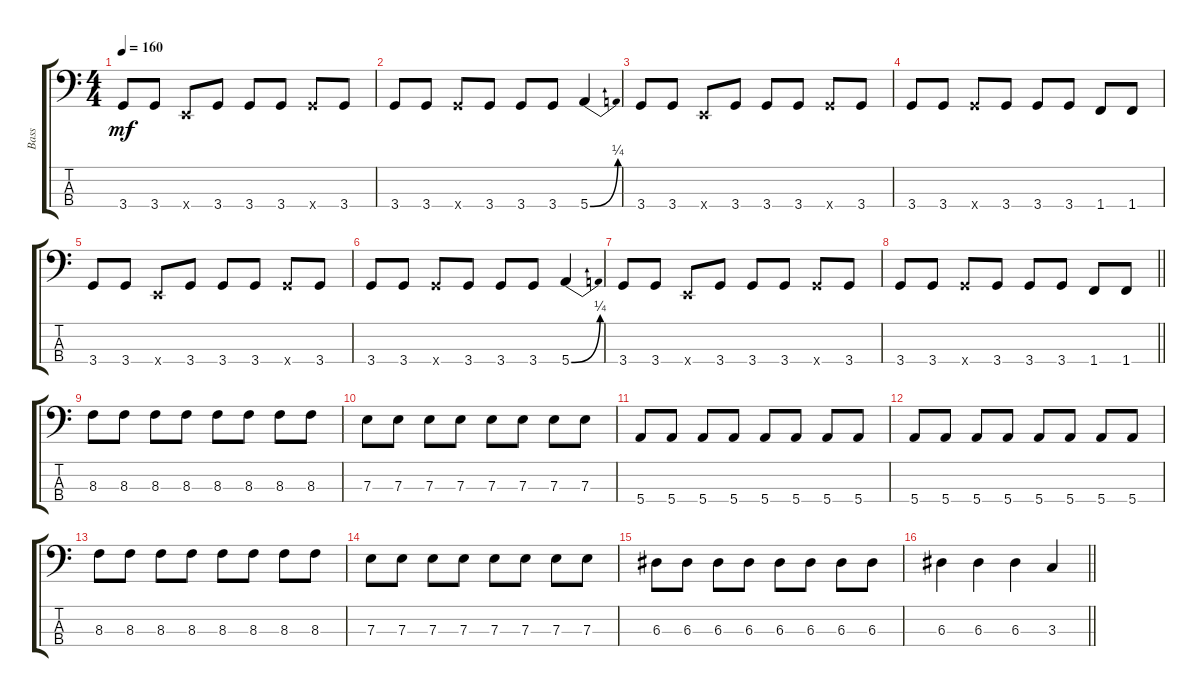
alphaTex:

\track ("Bass" "Bass") {instrument electricbassfinger}
\staff {score tabs}
\tuning (G2 D2 A1 E1) {hide}
\ts (4 4)
\tempo 160
\clef f4
\ks c
3.4.8{dy mf} 3.4.8 0.4{x}.8 3.4.8 3.4.8 3.4.8 3.4{x}.8 3.4.8 |
3.4.8 3.4.8 3.4{x}.8 3.4.8 3.4.8 3.4.8 5.4{be (bend 0 0 60 1)}.4 |
3.4.8 3.4.8 0.4{x}.8 3.4.8 3.4.8 3.4.8 3.4{x}.8 3.4.8 |
3.4.8 3.4.8 3.4{x}.8 3.4.8 3.4.8 3.4.8 1.4.8 1.4.8 |
3.4.8 3.4.8 0.4{x}.8 3.4.8 3.4.8 3.4.8 3.4{x}.8 3.4.8 |
3.4.8 3.4.8 3.4{x}.8 3.4.8 3.4.8 3.4.8 5.4{be (bend 0 0 60 1)}.4 |
3.4.8 3.4.8 0.4{x}.8 3.4.8 3.4.8 3.4.8 3.4{x}.8 3.4.8 |
\barLineRight lightlight
3.4.8 3.4.8 3.4{x}.8 3.4.8 3.4.8 3.4.8 1.4.8 1.4.8 |
8.3.8 8.3.8 8.3.8 8.3.8 8.3.8 8.3.8 8.3.8 8.3.8 |
7.3.8 7.3.8 7.3.8 7.3.8 7.3.8 7.3.8 7.3.8 7.3.8 |
5.4.8 5.4.8 5.4.8 5.4.8 5.4.8 5.4.8 5.4.8 5.4.8 |
5.4.8 5.4.8 5.4.8 5.4.8 5.4.8 5.4.8 5.4.8 5.4.8 |
8.3.8 8.3.8 8.3.8 8.3.8 8.3.8 8.3.8 8.3.8 8.3.8 |
7.3.8 7.3.8 7.3.8 7.3.8 7.3.8 7.3.8 7.3.8 7.3.8 |
6.3.8 6.3.8 6.3.8 6.3.8 6.3.8 6.3.8 6.3.8 6.3.8 |
\barLineRight lightlight
6.3.4 6.3.4 6.3.4 3.3.4
